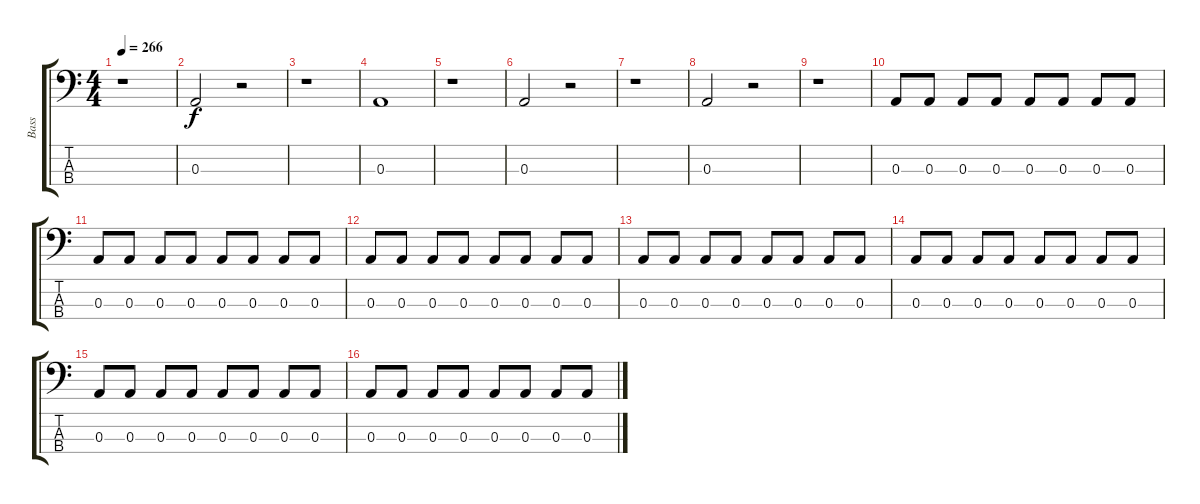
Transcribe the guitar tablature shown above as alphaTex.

\track ("Bass" "Bass") {instrument electricbasspick}
\staff {score tabs}
\tuning (G2 D2 A1 E1) {hide}
\ts (4 4)
\tempo 266
\clef f4
\ks c
r.1{dy f instrument electricbasspick} |
0.3.2 r.2 |
r.1 |
0.3.1 |
r.1 |
0.3.2 r.2 |
r.1 |
0.3.2 r.2 |
r.1 |
0.3.8 0.3.8 0.3.8 0.3.8 0.3.8 0.3.8 0.3.8 0.3.8 |
0.3.8 0.3.8 0.3.8 0.3.8 0.3.8 0.3.8 0.3.8 0.3.8 |
0.3.8 0.3.8 0.3.8 0.3.8 0.3.8 0.3.8 0.3.8 0.3.8 |
0.3.8 0.3.8 0.3.8 0.3.8 0.3.8 0.3.8 0.3.8 0.3.8 |
0.3.8 0.3.8 0.3.8 0.3.8 0.3.8 0.3.8 0.3.8 0.3.8 |
0.3.8 0.3.8 0.3.8 0.3.8 0.3.8 0.3.8 0.3.8 0.3.8 |
0.3.8 0.3.8 0.3.8 0.3.8 0.3.8 0.3.8 0.3.8 0.3.8
